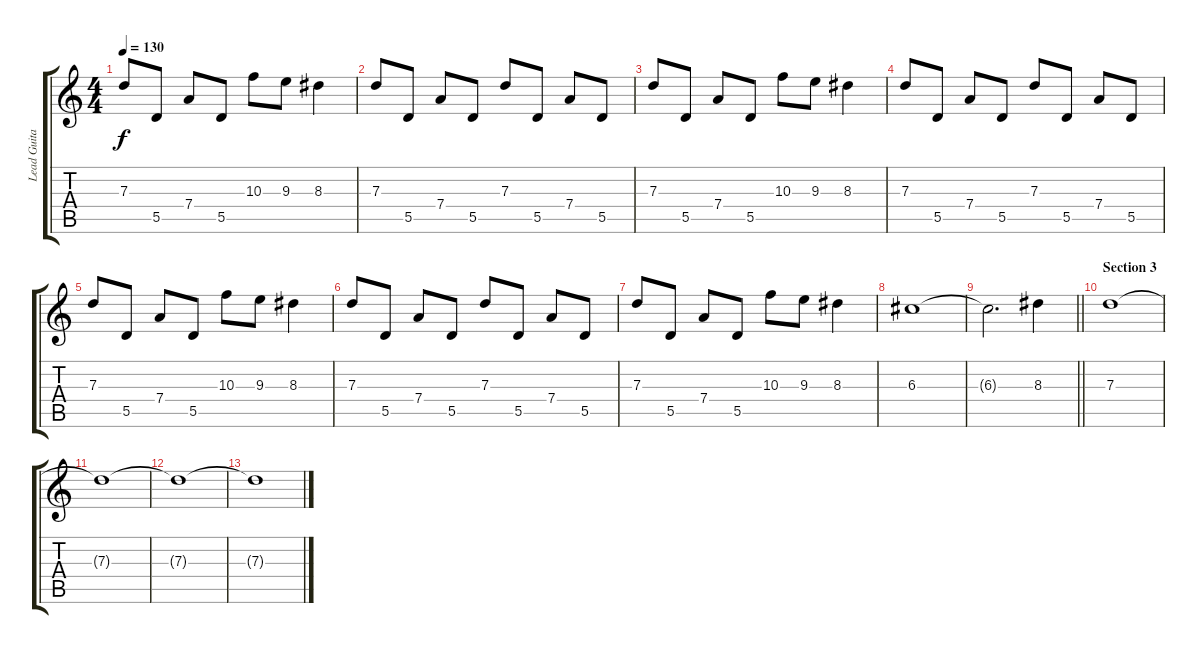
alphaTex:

\track ("Lead Guitar" "Lead Guita") {instrument distortionguitar}
\staff {score tabs}
\tuning (E4 B3 G3 D3 A2 E2) {hide}
\ts (4 4)
\tempo 130
\clef g2
\ks c
7.3.8{dy f} 5.5.8 7.4.8 5.5.8 10.3.8 9.3.8 8.3.4 |
7.3.8 5.5.8 7.4.8 5.5.8 7.3.8 5.5.8 7.4.8 5.5.8 |
7.3.8 5.5.8 7.4.8 5.5.8 10.3.8 9.3.8 8.3.4 |
7.3.8 5.5.8 7.4.8 5.5.8 7.3.8 5.5.8 7.4.8 5.5.8 |
7.3.8 5.5.8 7.4.8 5.5.8 10.3.8 9.3.8 8.3.4 |
7.3.8 5.5.8 7.4.8 5.5.8 7.3.8 5.5.8 7.4.8 5.5.8 |
7.3.8 5.5.8 7.4.8 5.5.8 10.3.8 9.3.8 8.3.4 |
6.3.1 |
\barLineRight lightlight
6.3{t}.2{d} 8.3.4 |
\section ("" "Section 3")
7.3.1{volume 0} |
7.3{t}.1 |
7.3{t}.1 |
7.3{t}.1
